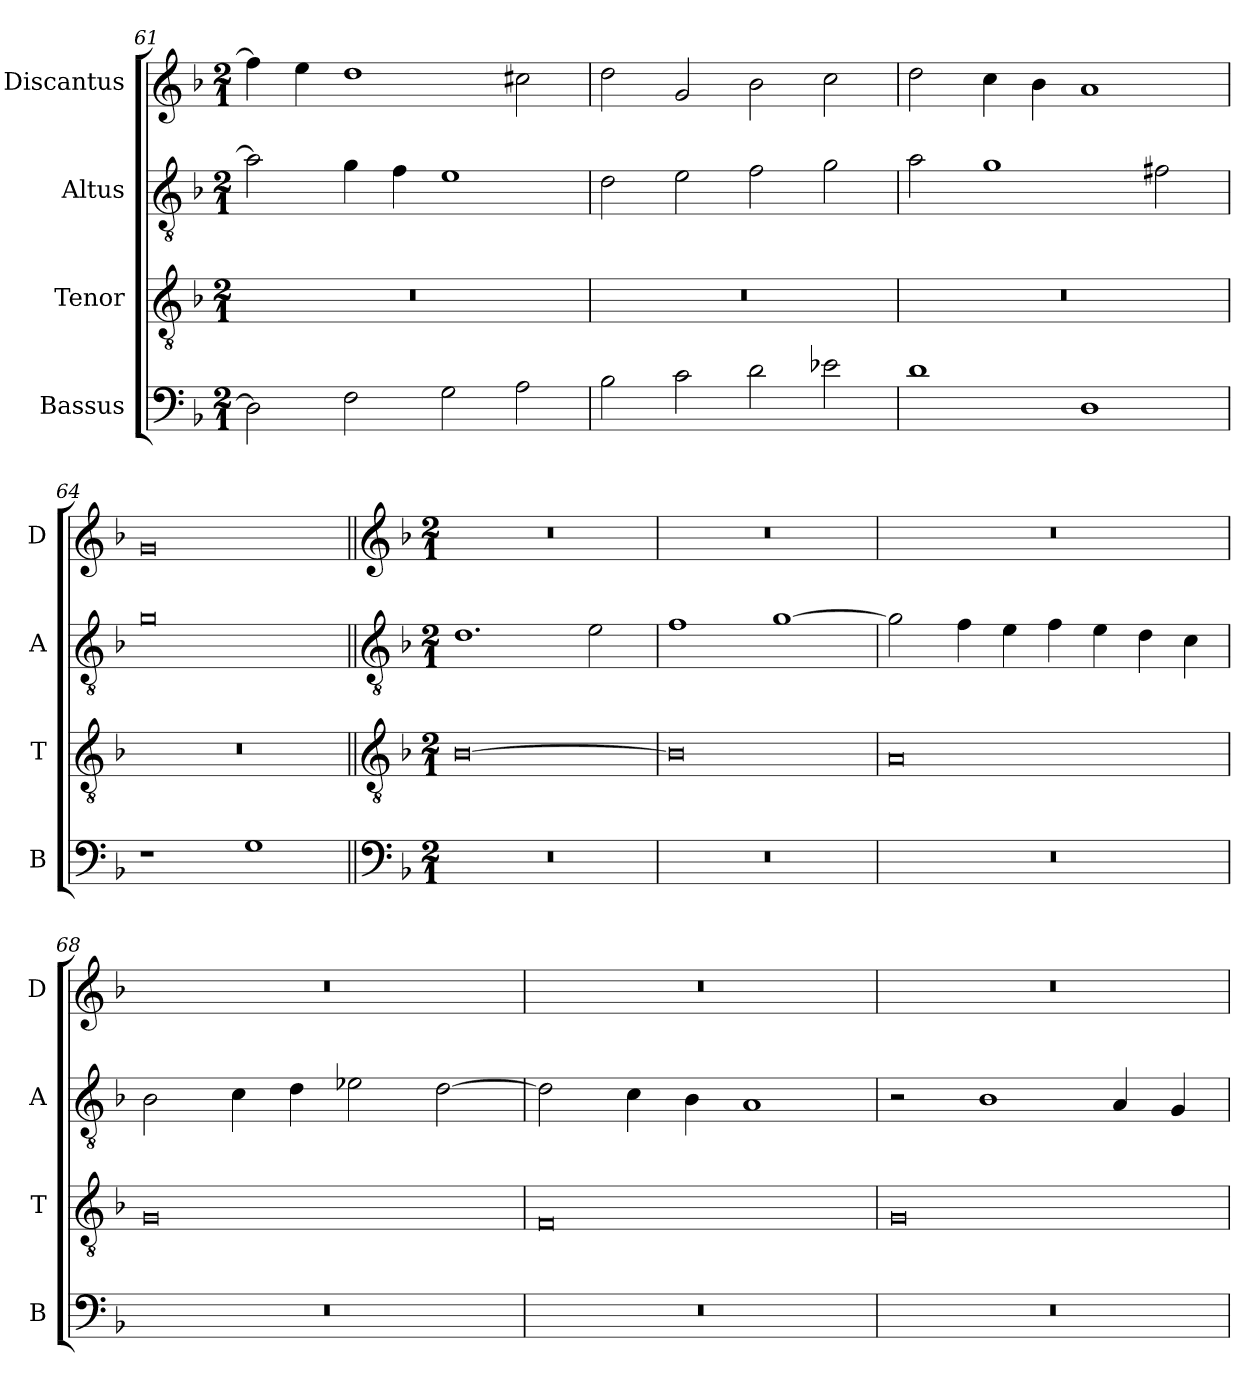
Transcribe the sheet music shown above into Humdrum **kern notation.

**kern	**kern	**kern	**kern
*part4	*part3	*part2	*part1
*staff4	*staff3	*staff2	*staff1
*I"Bassus	*I"Tenor	*I"Altus	*I"Discantus
*I'B	*I'T	*I'A	*I'D
*clefF4	*clefGv2	*clefGv2	*clefG2
*k[b-]	*k[b-]	*k[b-]	*k[b-]
*M2/1	*M2/1	*M2/1	*M2/1
=61	=61	=61	=61
2D\]	0r	2a\]	4ff\]
.	.	.	4ee\
2F\	.	4g\	1dd
.	.	4f\	.
2G\	.	1e	.
2A\	.	.	2cc#X\
=62	=62	=62	=62
2B-\	0r	2d\	2dd\
2c\	.	2e\	2g/
2d\	.	2f\	2b-\
2e-X\	.	2g\	2cc\
=63	=63	=63	=63
1d	0r	2a\	2dd\
.	.	1g	4cc\
.	.	.	4b-\
1D	.	.	1a
.	.	2f#X\	.
=64	=64	=64	=64
1r	0r	0g	0g
1G	.	.	.
!!LO:LB:g=z
=65||	=65||	=65||	=65||
*clefF4	*clefGv2	*clefGv2	*clefG2
*k[b-]	*k[b-]	*k[b-]	*k[b-]
*M2/1	*M2/1	*M2/1	*M2/1
0r	[0B-	1.d	0r
.	.	2e\	.
=66	=66	=66	=66
0r	0B-]	1f	0r
.	.	[1g	.
=67	=67	=67	=67
0r	0A	2g\]	0r
.	.	4f\	.
.	.	4e\	.
.	.	4f\	.
.	.	4e\	.
.	.	4d\	.
.	.	4c\	.
=68	=68	=68	=68
0r	0G	2B-\	0r
.	.	4c\	.
.	.	4d\	.
.	.	2e-X\	.
.	.	[2d\	.
=69	=69	=69	=69
0r	0F	2d\]	0r
.	.	4c\	.
.	.	4B-\	.
.	.	1A	.
=70	=70	=70	=70
0r	0G	2r	0r
.	.	1B-	.
.	.	4A/	.
.	.	4G/	.
=	=	=	=
*-	*-	*-	*-
